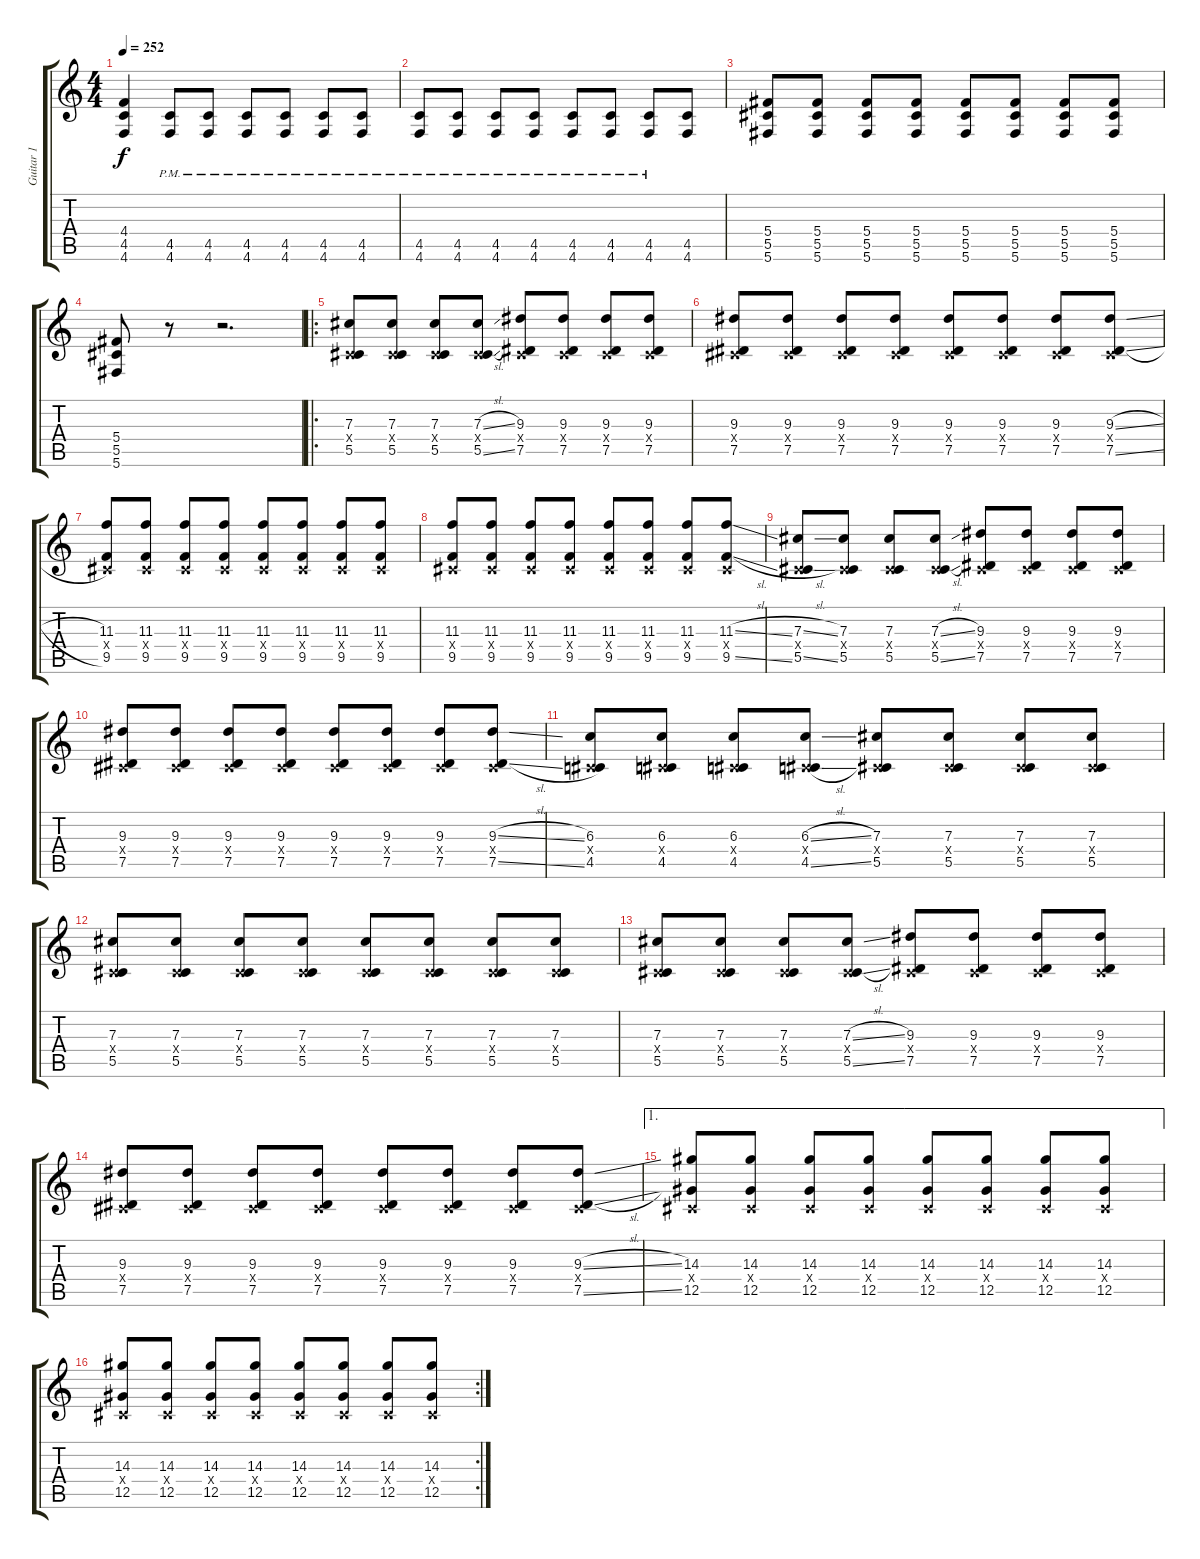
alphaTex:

\track ("Guitar 1" "Guitar 1") {instrument overdrivenguitar}
\staff {score tabs}
\tuning (Eb4 Bb3 Gb3 Db3 Ab2 Db2) {hide}
\ts (4 4)
\tempo 252
\clef g2
\ks c
(4.4 4.5 4.6).4{dy f} (4.5{pm} 4.6{pm}).8 (4.5{pm} 4.6{pm}).8 (4.5{pm} 4.6{pm}).8 (4.5{pm} 4.6{pm}).8 (4.5{pm} 4.6{pm}).8 (4.5{pm} 4.6{pm}).8 |
(4.5{pm} 4.6{pm}).8 (4.5{pm} 4.6{pm}).8 (4.5{pm} 4.6{pm}).8 (4.5{pm} 4.6{pm}).8 (4.5{pm} 4.6{pm}).8 (4.5{pm} 4.6{pm}).8 (4.5{pm} 4.6{pm}).8 (4.5 4.6).8 |
(5.4 5.5 5.6).8 (5.4 5.5 5.6).8 (5.4 5.5 5.6).8 (5.4 5.5 5.6).8 (5.4 5.5 5.6).8 (5.4 5.5 5.6).8 (5.4 5.5 5.6).8 (5.4 5.5 5.6).8 |
(5.4 5.5 5.6).8 r.8 r.2{d} |
\ro
(7.3 0.4{x} 5.5).8 (7.3 0.4{x} 5.5).8 (7.3 0.4{x} 5.5).8 (7.3{sl} 0.4{x} 5.5{sl}).8 (9.3 0.4{x} 7.5).8 (9.3 0.4{x} 7.5).8 (9.3 0.4{x} 7.5).8 (9.3 0.4{x} 7.5).8 |
(9.3 0.4{x} 7.5).8 (9.3 0.4{x} 7.5).8 (9.3 0.4{x} 7.5).8 (9.3 0.4{x} 7.5).8 (9.3 0.4{x} 7.5).8 (9.3 0.4{x} 7.5).8 (9.3 0.4{x} 7.5).8 (9.3{sl} 0.4{x} 7.5{sl}).8 |
(11.3 0.4{x} 9.5).8 (11.3 0.4{x} 9.5).8 (11.3 0.4{x} 9.5).8 (11.3 0.4{x} 9.5).8 (11.3 0.4{x} 9.5).8 (11.3 0.4{x} 9.5).8 (11.3 0.4{x} 9.5).8 (11.3 0.4{x} 9.5).8 |
(11.3 0.4{x} 9.5).8 (11.3 0.4{x} 9.5).8 (11.3 0.4{x} 9.5).8 (11.3 0.4{x} 9.5).8 (11.3 0.4{x} 9.5).8 (11.3 0.4{x} 9.5).8 (11.3 0.4{x} 9.5).8 (11.3{sl} 0.4{x} 9.5{sl}).8 |
(7.3{sl} 0.4{x} 5.5{sl}).8 (7.3 0.4{x} 5.5).8 (7.3 0.4{x} 5.5).8 (7.3{sl} 0.4{x} 5.5{sl}).8 (9.3 0.4{x} 7.5).8 (9.3 0.4{x} 7.5).8 (9.3 0.4{x} 7.5).8 (9.3 0.4{x} 7.5).8 |
(9.3 0.4{x} 7.5).8 (9.3 0.4{x} 7.5).8 (9.3 0.4{x} 7.5).8 (9.3 0.4{x} 7.5).8 (9.3 0.4{x} 7.5).8 (9.3 0.4{x} 7.5).8 (9.3 0.4{x} 7.5).8 (9.3{sl} 0.4{x} 7.5{sl}).8 |
(6.3 0.4{x} 4.5).8 (6.3 0.4{x} 4.5).8 (6.3 0.4{x} 4.5).8 (6.3{sl} 0.4{x} 4.5{sl}).8 (7.3 0.4{x} 5.5).8 (7.3 0.4{x} 5.5).8 (7.3 0.4{x} 5.5).8 (7.3 0.4{x} 5.5).8 |
(7.3 0.4{x} 5.5).8 (7.3 0.4{x} 5.5).8 (7.3 0.4{x} 5.5).8 (7.3 0.4{x} 5.5).8 (7.3 0.4{x} 5.5).8 (7.3 0.4{x} 5.5).8 (7.3 0.4{x} 5.5).8 (7.3 0.4{x} 5.5).8 |
(7.3 0.4{x} 5.5).8 (7.3 0.4{x} 5.5).8 (7.3 0.4{x} 5.5).8 (7.3{sl} 0.4{x} 5.5{sl}).8 (9.3 0.4{x} 7.5).8 (9.3 0.4{x} 7.5).8 (9.3 0.4{x} 7.5).8 (9.3 0.4{x} 7.5).8 |
(9.3 0.4{x} 7.5).8 (9.3 0.4{x} 7.5).8 (9.3 0.4{x} 7.5).8 (9.3 0.4{x} 7.5).8 (9.3 0.4{x} 7.5).8 (9.3 0.4{x} 7.5).8 (9.3 0.4{x} 7.5).8 (9.3{sl} 0.4{x} 7.5{sl}).8 |
\ae 1
(14.3 0.4{x} 12.5).8 (14.3 0.4{x} 12.5).8 (14.3 0.4{x} 12.5).8 (14.3 0.4{x} 12.5).8 (14.3 0.4{x} 12.5).8 (14.3 0.4{x} 12.5).8 (14.3 0.4{x} 12.5).8 (14.3 0.4{x} 12.5).8 |
\rc 2
(14.3 0.4{x} 12.5).8 (14.3 0.4{x} 12.5).8 (14.3 0.4{x} 12.5).8 (14.3 0.4{x} 12.5).8 (14.3 0.4{x} 12.5).8 (14.3 0.4{x} 12.5).8 (14.3 0.4{x} 12.5).8 (14.3 0.4{x} 12.5).8
